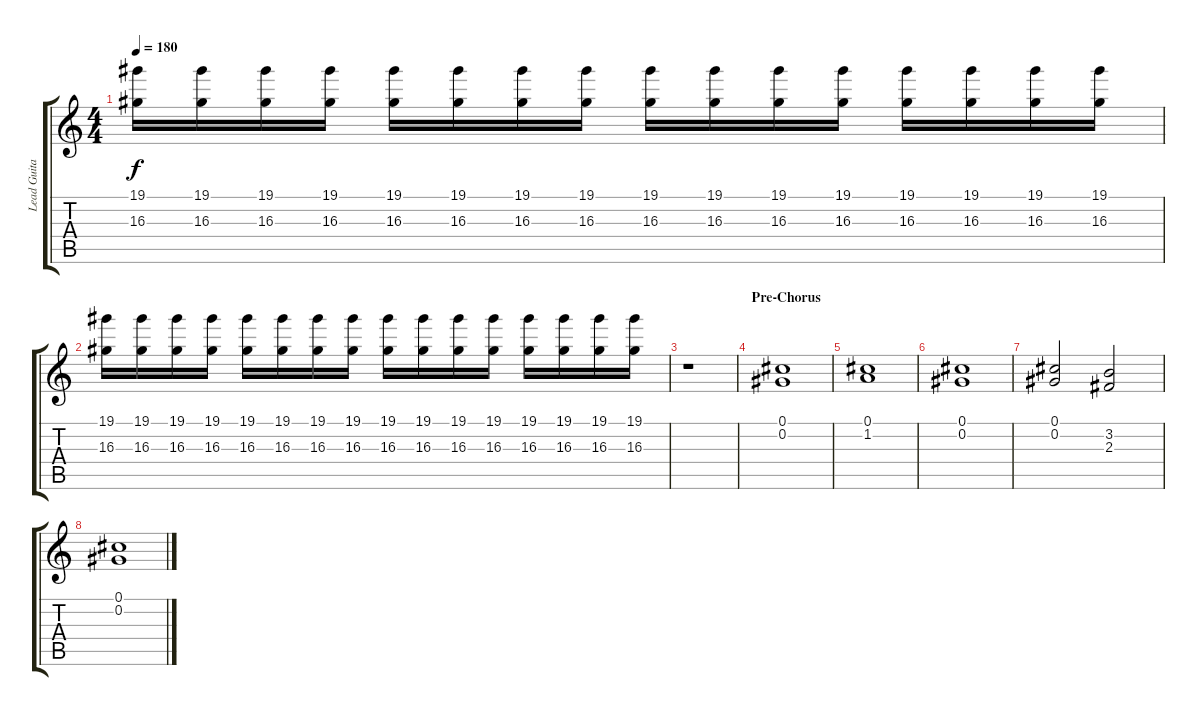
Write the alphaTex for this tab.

\track ("Lead Guitar 2" "Lead Guita") {instrument overdrivenguitar}
\staff {score tabs}
\tuning (Db4 Ab3 E3 B2 Gb2 Db2) {hide}
\ts (4 4)
\tempo 180
\clef g2
\ks c
(19.1 16.3).16{dy f} (19.1 16.3).16 (19.1 16.3).16 (19.1 16.3).16 (19.1 16.3).16 (19.1 16.3).16 (19.1 16.3).16 (19.1 16.3).16 (19.1 16.3).16 (19.1 16.3).16 (19.1 16.3).16 (19.1 16.3).16 (19.1 16.3).16 (19.1 16.3).16 (19.1 16.3).16 (19.1 16.3).16 |
(19.1 16.3).16 (19.1 16.3).16 (19.1 16.3).16 (19.1 16.3).16 (19.1 16.3).16 (19.1 16.3).16 (19.1 16.3).16 (19.1 16.3).16 (19.1 16.3).16 (19.1 16.3).16 (19.1 16.3).16 (19.1 16.3).16 (19.1 16.3).16 (19.1 16.3).16 (19.1 16.3).16 (19.1 16.3).16 |
r.1 |
\section ("" "Pre-Chorus")
(0.1 0.2).1 |
(0.1 1.2).1 |
(0.1 0.2).1 |
(0.1 0.2).2 (3.2 2.3).2 |
(0.1 0.2).1
